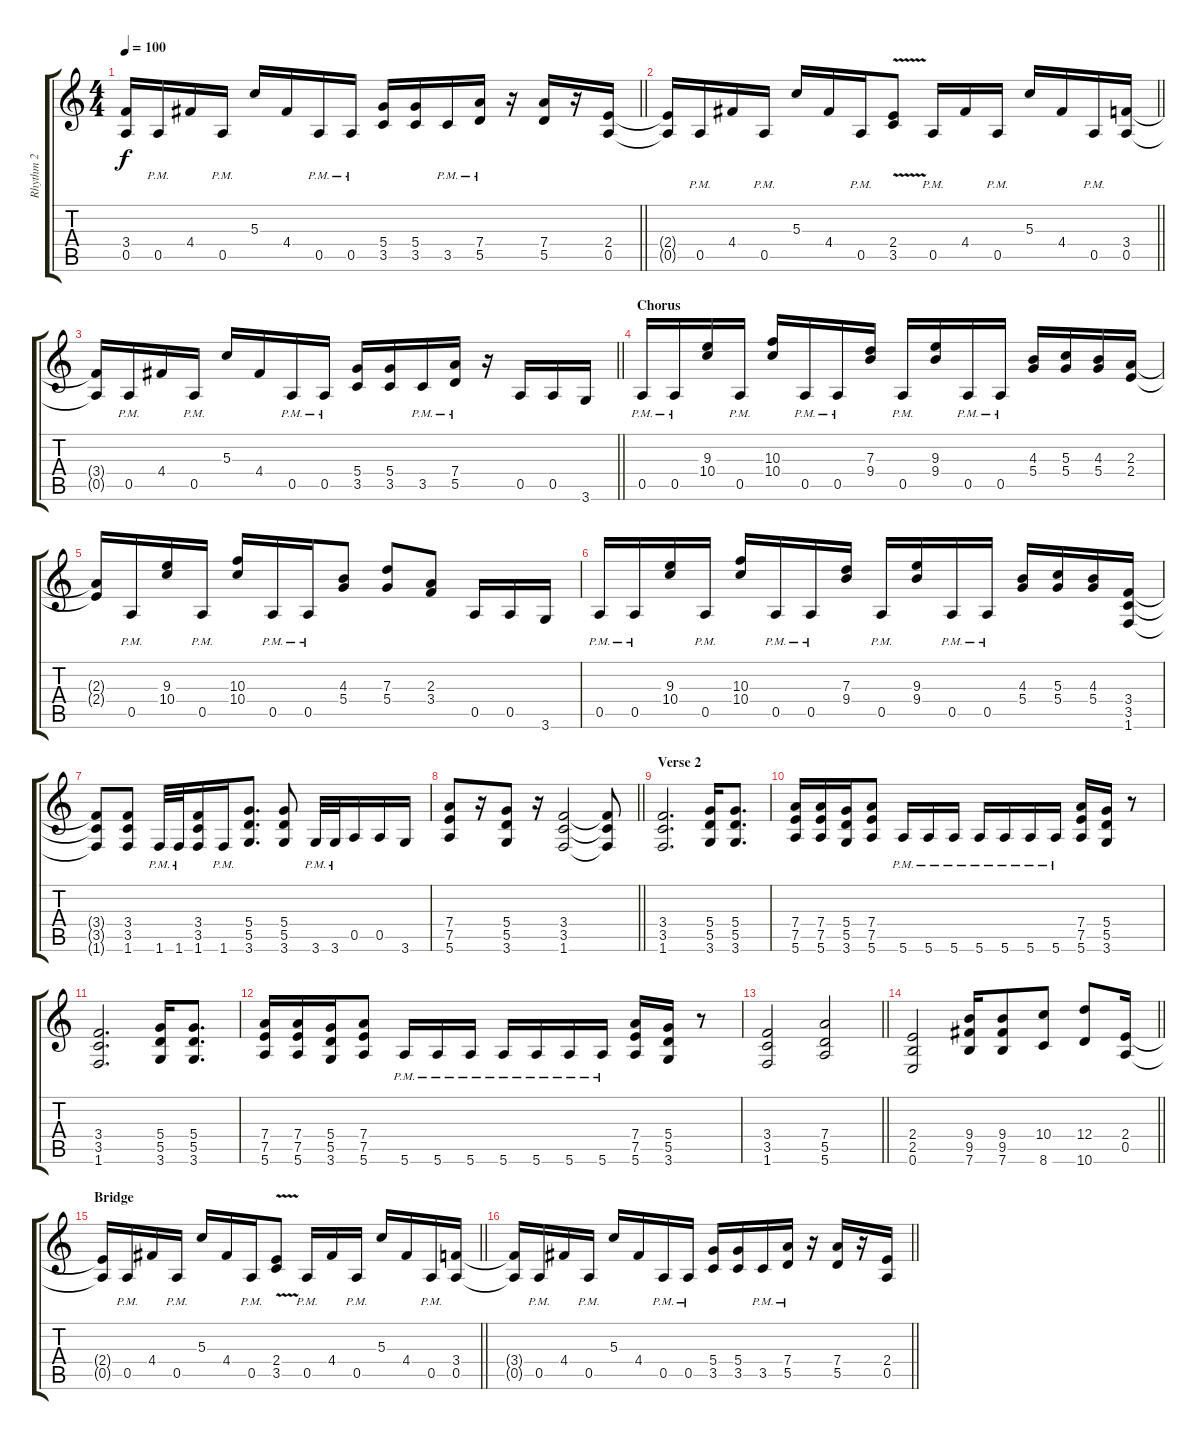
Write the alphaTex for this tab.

\track ("Rhythm 2" "Rhythm 2") {instrument distortionguitar}
\staff {score tabs}
\tuning (E4 B3 G3 D3 A2 E2) {hide}
\ts (4 4)
\tempo 100
\clef g2
\barLineRight lightlight
\ks c
(3.4{t} 0.5{t}).16{dy f} 0.5{pm}.16 4.4.16 0.5{pm}.16 5.3.16 4.4.16 0.5{pm}.16 0.5{pm}.16 (5.4 3.5).16 (5.4 3.5).16 3.5{pm}.16 (7.4 5.5{pm}).16 r.16 (7.4 5.5).16 r.16 (2.4 0.5).16 |
\barLineRight lightlight
(2.4{t} 0.5{t}).16 0.5{pm}.16 4.4.16 0.5{pm}.16 5.3.16 4.4.16 0.5{pm}.16 (2.4{v} 3.5).8 0.5{pm}.16 4.4.16 0.5{pm}.16 5.3.16 4.4.16 0.5{pm}.16 (3.4 0.5).16 |
\barLineRight lightlight
(3.4{t} 0.5{t}).16 0.5{pm}.16 4.4.16 0.5{pm}.16 5.3.16 4.4.16 0.5{pm}.16 0.5{pm}.16 (5.4 3.5).16 (5.4 3.5).16 3.5{pm}.16 (7.4 5.5{pm}).16 r.16 0.5.16 0.5.16 3.6.16 |
\section ("" "Chorus")
0.5{pm}.16 0.5{pm}.16 (9.3 10.4).16 0.5{pm}.16 (10.3 10.4).16 0.5{pm}.16 0.5{pm}.16 (7.3 9.4).16 0.5{pm}.16 (9.3 9.4).16 0.5{pm}.16 0.5{pm}.16 (4.3 5.4).16 (5.3 5.4).16 (4.3 5.4).16 (2.3 2.4).16 |
(2.3{t} 2.4{t}).16 0.5{pm}.16 (9.3 10.4).16 0.5{pm}.16 (10.3 10.4).16 0.5{pm}.16 0.5{pm}.16 (4.3 5.4).8 (7.3 5.4).8 (2.3 3.4).8 0.5.16 0.5.16 3.6.16 |
0.5{pm}.16 0.5{pm}.16 (9.3 10.4).16 0.5{pm}.16 (10.3 10.4).16 0.5{pm}.16 0.5{pm}.16 (7.3 9.4).16 0.5{pm}.16 (9.3 9.4).16 0.5{pm}.16 0.5{pm}.16 (4.3 5.4).16 (5.3 5.4).16 (4.3 5.4).16 (3.4 3.5 1.6).16 |
(3.4{t} 3.5{t} 1.6{t}).8 (3.4 3.5 1.6).8 1.6{pm}.32 1.6{pm}.32 (3.4 3.5 1.6).16 1.6{pm}.16 (5.4 5.5 3.6).8{d} (5.4 5.5 3.6).8 3.6{pm}.32 3.6{pm}.32 0.5.16 0.5.16 3.6.16 |
\barLineRight lightlight
(7.4 7.5 5.6).8 r.16 (5.4 5.5 3.6).8 r.16 (3.4 3.5 1.6).2 (3.4{t} 3.5{t} 1.6{t}).8 |
\section ("" "Verse 2")
(3.4 3.5 1.6).2{d} (5.4 5.5 3.6).16 (5.4 5.5 3.6).8{d} |
(7.4 7.5 5.6).16 (7.4 7.5 5.6).16 (5.4 5.5 3.6).16 (7.4 7.5 5.6).8 5.6{pm}.16 5.6{pm}.16 5.6{pm}.16 5.6{pm}.16 5.6{pm}.16 5.6{pm}.16 5.6{pm}.16 (7.4 7.5 5.6).16 (5.4 5.5 3.6).16 r.8 |
(3.4 3.5 1.6).2{d} (5.4 5.5 3.6).16 (5.4 5.5 3.6).8{d} |
(7.4 7.5 5.6).16 (7.4 7.5 5.6).16 (5.4 5.5 3.6).16 (7.4 7.5 5.6).8 5.6{pm}.16 5.6{pm}.16 5.6{pm}.16 5.6{pm}.16 5.6{pm}.16 5.6{pm}.16 5.6{pm}.16 (7.4 7.5 5.6).16 (5.4 5.5 3.6).16 r.8 |
\barLineRight lightlight
(3.4 3.5 1.6).2 (7.4 5.5 5.6).2 |
\barLineRight lightlight
(2.4 2.5 0.6).2 (9.4 9.5 7.6).16 (9.4 9.5 7.6).8 (10.4 8.6).8 (12.4 10.6).8 (2.4 0.5).16 |
\section ("" "Bridge")
\barLineRight lightlight
(2.4{t} 0.5{t}).16 0.5{pm}.16 4.4.16 0.5{pm}.16 5.3.16 4.4.16 0.5{pm}.16 (2.4{v} 3.5).8 0.5{pm}.16 4.4.16 0.5{pm}.16 5.3.16 4.4.16 0.5{pm}.16 (3.4 0.5).16 |
\barLineRight lightlight
(3.4{t} 0.5{t}).16 0.5{pm}.16 4.4.16 0.5{pm}.16 5.3.16 4.4.16 0.5{pm}.16 0.5{pm}.16 (5.4 3.5).16 (5.4 3.5).16 3.5{pm}.16 (7.4 5.5{pm}).16 r.16 (7.4 5.5).16 r.16 (2.4 0.5).16
